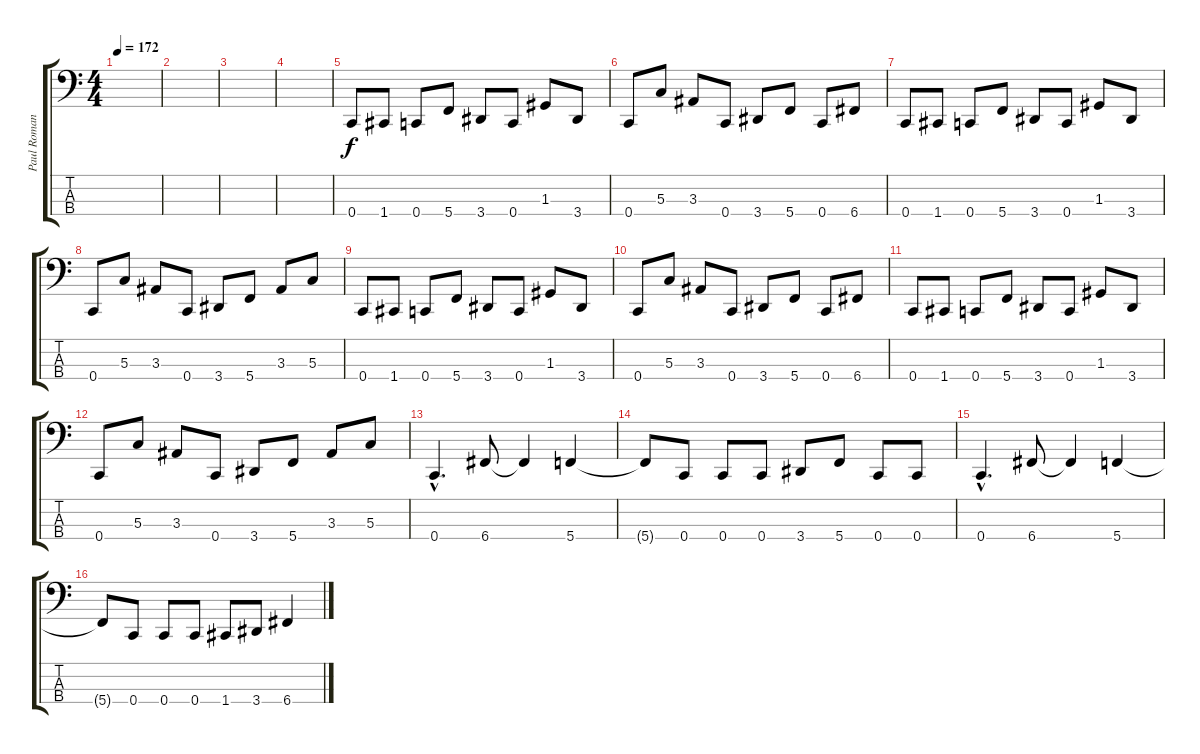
\track ("Paul Romanko" "Paul Roman") {instrument electricbassfinger}
\staff {score tabs}
\tuning (F2 C2 G1 C1) {hide}
\ts (4 4)
\tempo 172
\clef f4
\ks c
|
|
|
|
0.4.8 1.4.8 0.4.8 5.4.8 3.4.8 0.4.8 1.3.8 3.4.8 |
0.4.8 5.3.8 3.3.8 0.4.8 3.4.8 5.4.8 0.4.8 6.4.8 |
0.4.8 1.4.8 0.4.8 5.4.8 3.4.8 0.4.8 1.3.8 3.4.8 |
0.4.8 5.3.8 3.3.8 0.4.8 3.4.8 5.4.8 3.3.8 5.3.8 |
0.4.8 1.4.8 0.4.8 5.4.8 3.4.8 0.4.8 1.3.8 3.4.8 |
0.4.8 5.3.8 3.3.8 0.4.8 3.4.8 5.4.8 0.4.8 6.4.8 |
0.4.8 1.4.8 0.4.8 5.4.8 3.4.8 0.4.8 1.3.8 3.4.8 |
0.4.8 5.3.8 3.3.8 0.4.8 3.4.8 5.4.8 3.3.8 5.3.8 |
0.4{hac}.4{d} 6.4.8 6.4{t}.4 5.4.4 |
5.4{t}.8 0.4.8 0.4.8 0.4.8 3.4.8 5.4.8 0.4.8 0.4.8 |
0.4{hac}.4{d} 6.4.8 6.4{t}.4 5.4.4 |
5.4{t}.8 0.4.8 0.4.8 0.4.8 1.4.8 3.4.8 6.4.4
